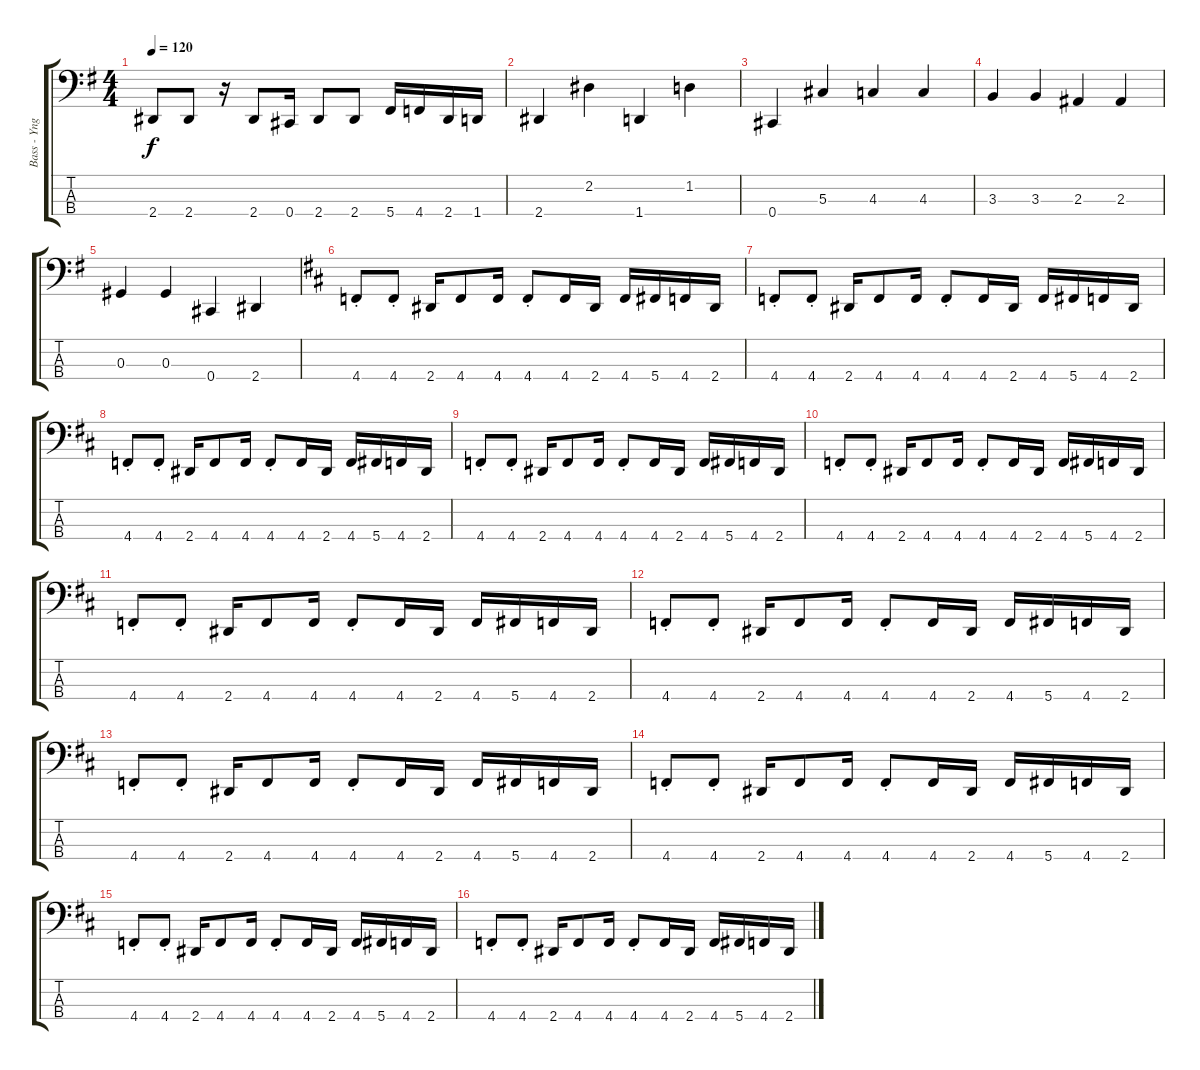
\track ("Bass - Yngwie J. Malmsteen" "Bass - Yng") {instrument electricbassfinger}
\staff {score tabs}
\tuning (Gb2 Db2 Ab1 Db1) {hide}
\ts (4 4)
\tempo 120
\clef f4
\ks eminor
2.4.8{dy f} 2.4.8 r.16 2.4.8 0.4.16 2.4.8 2.4.8 5.4.16 4.4.16 2.4.16 1.4.16 |
2.4.4 2.2.4 1.4.4 1.2.4 |
0.4.4 5.3.4 4.3.4 4.3.4 |
3.3.4 3.3.4 2.3.4 2.3.4 |
0.3.4 0.3.4 0.4.4 2.4.4 |
\ks bminor
4.4{st}.8 4.4{st}.8 2.4.16 4.4.8 4.4.16 4.4{st}.8 4.4.16 2.4.16 4.4.16 5.4.16 4.4.16 2.4.16 |
4.4{st}.8 4.4{st}.8 2.4.16 4.4.8 4.4.16 4.4{st}.8 4.4.16 2.4.16 4.4.16 5.4.16 4.4.16 2.4.16 |
4.4{st}.8 4.4{st}.8 2.4.16 4.4.8 4.4.16 4.4{st}.8 4.4.16 2.4.16 4.4.16 5.4.16 4.4.16 2.4.16 |
4.4{st}.8 4.4{st}.8 2.4.16 4.4.8 4.4.16 4.4{st}.8 4.4.16 2.4.16 4.4.16 5.4.16 4.4.16 2.4.16 |
4.4{st}.8 4.4{st}.8 2.4.16 4.4.8 4.4.16 4.4{st}.8 4.4.16 2.4.16 4.4.16 5.4.16 4.4.16 2.4.16 |
4.4{st}.8 4.4{st}.8 2.4.16 4.4.8 4.4.16 4.4{st}.8 4.4.16 2.4.16 4.4.16 5.4.16 4.4.16 2.4.16 |
4.4{st}.8 4.4{st}.8 2.4.16 4.4.8 4.4.16 4.4{st}.8 4.4.16 2.4.16 4.4.16 5.4.16 4.4.16 2.4.16 |
4.4{st}.8 4.4{st}.8 2.4.16 4.4.8 4.4.16 4.4{st}.8 4.4.16 2.4.16 4.4.16 5.4.16 4.4.16 2.4.16 |
4.4{st}.8 4.4{st}.8 2.4.16 4.4.8 4.4.16 4.4{st}.8 4.4.16 2.4.16 4.4.16 5.4.16 4.4.16 2.4.16 |
4.4{st}.8 4.4{st}.8 2.4.16 4.4.8 4.4.16 4.4{st}.8 4.4.16 2.4.16 4.4.16 5.4.16 4.4.16 2.4.16 |
4.4{st}.8 4.4{st}.8 2.4.16 4.4.8 4.4.16 4.4{st}.8 4.4.16 2.4.16 4.4.16 5.4.16 4.4.16 2.4.16
